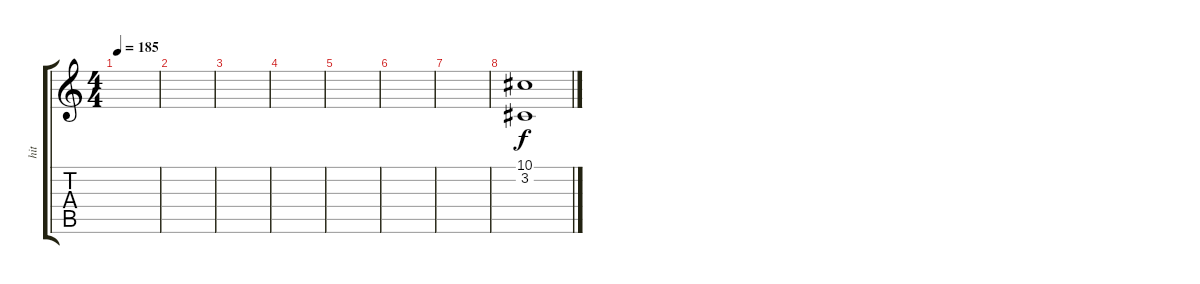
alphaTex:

\track ("hit" "hit") {instrument orchestrahit}
\staff {score tabs}
\tuning (Eb4 Bb3 Gb3 Db3 Ab2 Eb2) {hide}
\ts (4 4)
\tempo 185
\clef g2
\ks c
|
|
|
|
|
|
|
(10.1 3.2).1
